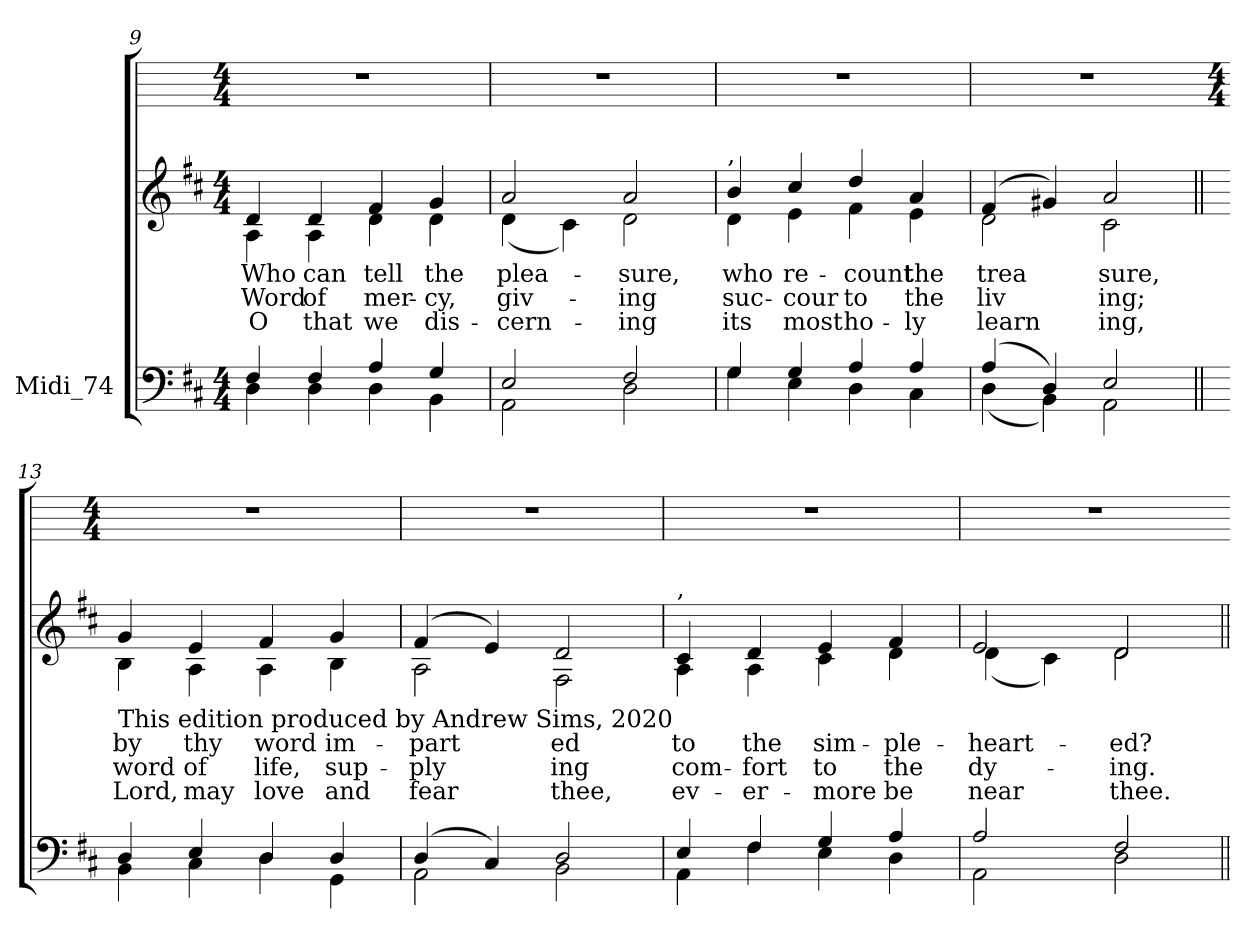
**kern	**kern	**text	**text	**text	**kern
*part3	*part2	*part2	*part2	*part2	*part1
*staff3	*staff2	*staff2	*staff2	*staff2	*staff1
*I"Midi_74	*	*	*	*	*
!!LO:LB:g=z
*clefF4	*clefG2	*	*	*	*
*k[f#c#]	*k[f#c#]	*	*	*	*
*D:	*D:	*	*	*	*
*M4/4	*M4/4	*	*	*	*M4/4
=9	=9	=9	=9	=9	=9
*^	*	*	*	*	*
!	!	!	!LO:LY:b	!LO:LY:b	!LO:LY:b	!
*	*	*^	*	*	*	*
4F#/	4D\	4d/	4A\	Who	Word	O	1r
!	!	!	!	!LO:LY:b	!LO:LY:b	!LO:LY:b	!
4F#/	4D\	4d/	4A\	can	of	that	.
!	!	!	!	!LO:LY:b	!LO:LY:b	!LO:LY:b	!
4A/	4D\	4f#/	4d\	tell	mer-	-we	.
!	!	!	!	!LO:LY:b	!LO:LY:b	!LO:LY:b	!
4G/	4BB\	4g/	4d\	the	cy,	dis-	.
=10	=10	=10	=10	=10	=10	=10	=10
!	!	!	!	!LO:LY:b	!LO:LY:b	!LO:LY:b	!
2E/	2AA\	2a/	(<4d\	-plea-	-giv-	-cern-	1r
.	.	.	4c#\)	.	.	.	.
!	!	!	!	!LO:LY:b	!LO:LY:b	!LO:LY:b	!
2F#/	2D\	2a/	2d\	-sure,	ing	ing	.
=11	=11	=11	=11	=11	=11	=11	=11
!	!	!LO:TX:a:t=,	!	!	!	!	!
!	!	!	!	!LO:LY:b	!LO:LY:b	!LO:LY:b	!
4G/	4G\	4b/	4d\	who	suc-	-its	1r
!	!	!	!	!LO:LY:b	!LO:LY:b	!LO:LY:b	!
4G/	4E\	4cc#/	4e\	re-	-cour	most	.
!	!	!	!	!LO:LY:b	!LO:LY:b	!LO:LY:b	!
4A/	4D\	4dd/	4f#\	count	to	ho-	.
!	!	!	!	!LO:LY:b	!LO:LY:b	!LO:LY:b	!
4A/	4C#\	4a/	4e\	-the	the	ly	.
=12	=12	=12	=12	=12	=12	=12	=12
!	!	!	!	!LO:LY:b	!LO:LY:b	!LO:LY:b	!
(>4A/	(<4D\	(>4f#/	2d\	trea	liv	learn	1r
4D/)	4BB\)	4g#X/)	.	.	.	.	.
!	!	!	!	!LO:LY:b	!LO:LY:b	!LO:LY:b	!
2E/	2AA\	2a/	2c#\	sure,	ing;	ing,	.
!!LO:LB:g=z
=13||	=13||	=13||	=13||	=13	=13	=13	=13
*	*	*	*	*	*	*	*M4/4
!	!	!LO:TX:b:t=This edition produced by Andrew Sims, 2020	!	!	!	!	!
!	!	!	!	!LO:LY:b	!LO:LY:b	!LO:LY:b	!
4D/	4BB\	4g/	4B\	by	word	Lord,	1r
!	!	!	!	!LO:LY:b	!LO:LY:b	!LO:LY:b	!
4E/	4C#\	4e/	4A\	thy	of	may	.
!	!	!	!	!LO:LY:b	!LO:LY:b	!LO:LY:b	!
4D/	4D\	4f#/	4A\	word	life,	love	.
!	!	!	!	!LO:LY:b	!LO:LY:b	!LO:LY:b	!
4D/	4GG\	4g/	4B\	im-	-sup-	-and	.
=14	=14	=14	=14	=14	=14	=14	=14
!	!	!	!	!LO:LY:b	!LO:LY:b	!LO:LY:b	!
(>4D/	2AA\	(>4f#/	2A\	part	ply	fear	1r
4C#/)	.	4e/)	.	.	.	.	.
!	!	!	!	!LO:LY:b	!LO:LY:b	!LO:LY:b	!
2D/	2BB\	2d/	2F#	ed	ing	thee,	.
=15	=15	=15	=15	=15	=15	=15	=15
!	!	!LO:TX:a:t=,	!	!	!	!	!
!	!	!	!	!LO:LY:b	!LO:LY:b	!LO:LY:b	!
4E/	4AA\	4c#/	4A\	to	com-	-ev-	1r
!	!	!	!	!LO:LY:b	!LO:LY:b	!LO:LY:b	!
4F#/	4F#\	4d/	4A\	-the	fort	er-	.
!	!	!	!	!LO:LY:b	!LO:LY:b	!LO:LY:b	!
4G/	4E\	4e/	4c#\	-sim-	-to	more	.
!	!	!	!	!LO:LY:b	!LO:LY:b	!LO:LY:b	!
4A/	4D\	4f#/	4d\	ple-	-the	be	.
=16	=16	=16	=16	=16	=16	=16	=16
!	!	!	!	!LO:LY:b	!LO:LY:b	!LO:LY:b	!
2A/	2AA\	2e/	(<4d\	heart-	-dy-	-near	1r
.	.	.	4c#\)	.	.	.	.
!	!	!	!	!LO:LY:b	!LO:LY:b	!LO:LY:b	!
2F#/	2D\	2d/	2d\	ed?	ing.	thee.	.
*v	*v	*	*	*	*	*	*
*	*v	*v	*	*	*	*
=||	=||	=	=	=	=
*-	*-	*-	*-	*-	*-
